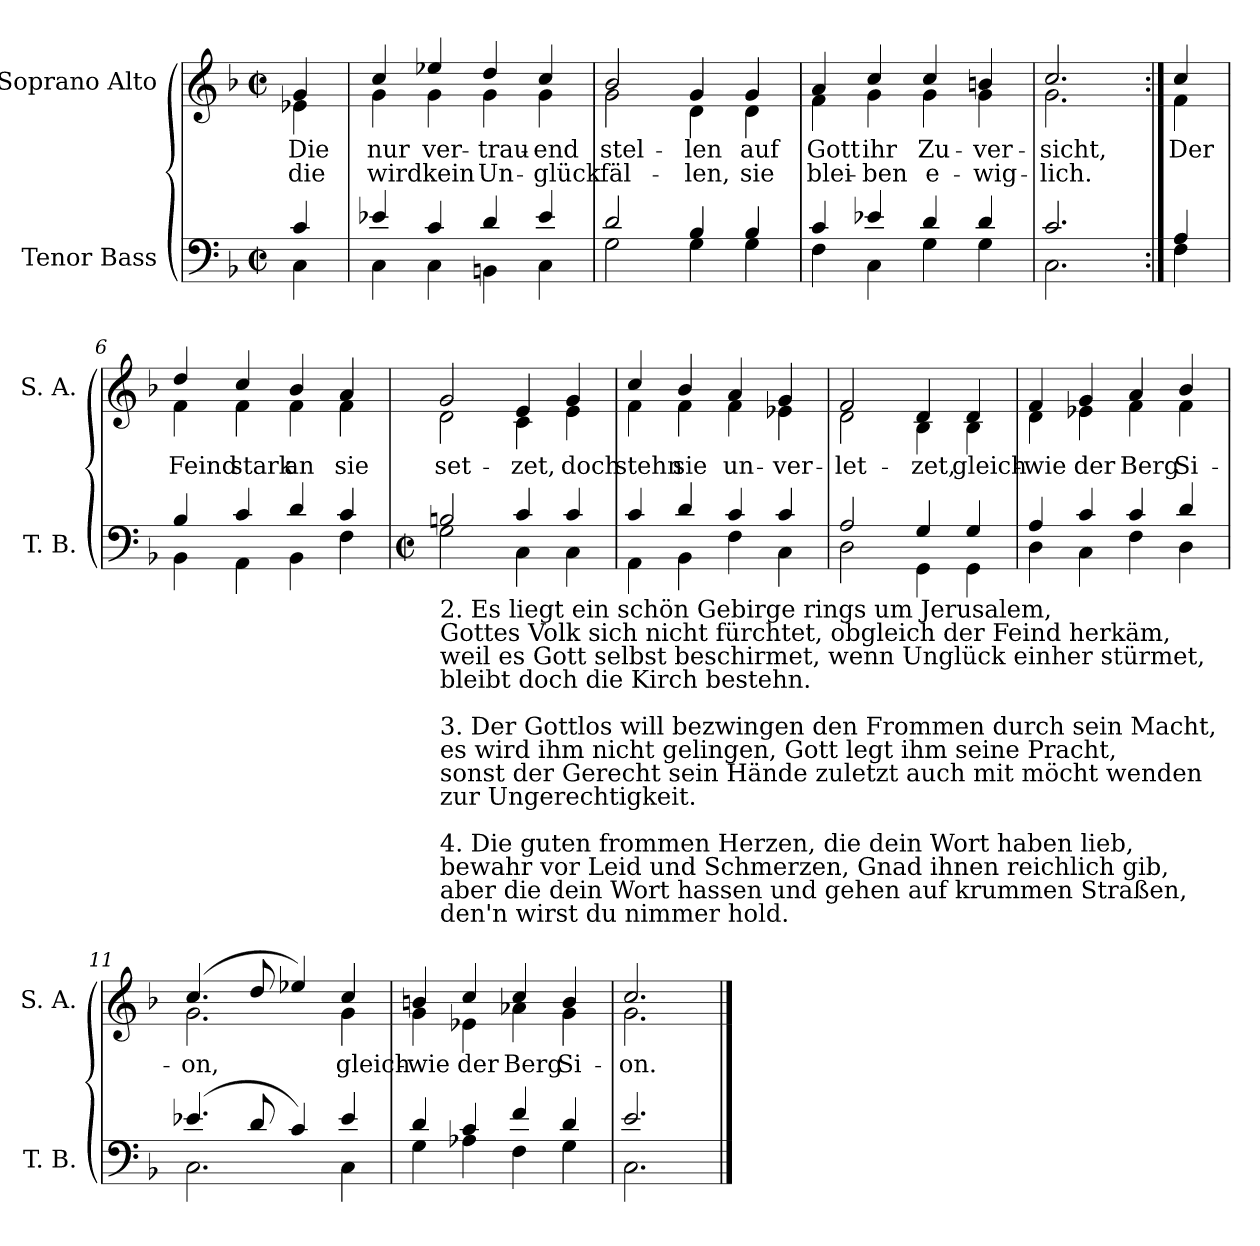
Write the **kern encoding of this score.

**kern	**kern	**text	**text
*part2	*part1	*part1	*part1
*staff2	*staff1	*staff1	*staff1
*I"Tenor Bass	*I"Soprano Alto	*	*
*I'T. B.	*I'S. A.	*	*
*clefF4	*clefG2	*	*
*k[b-]	*k[b-]	*	*
*F:	*F:	*	*
*M2/2	*M2/2	*	*
*met(c|)	*met(c|)	*	*
=	=	=	=
*^	*	*	*
!	!	!LO:TX:a:cj:t=Cornelius Becker\n(1561-1604)	!	!
!	!	!LO:TX:a:cj:t=Psalm 125, SWV 230	!	!
!	!	!LO:TX:a:cj:t=Heinrich Schütz\n(1585-1672)	!	!
!	!	!	!LO:LY:b	!LO:LY:b
*	*	*^	*	*
4c/	4C\	4g/	4e-X\	Die	die
=1	=1	=1	=1	=1	=1
!	!	!	!	!LO:LY:b	!LO:LY:b
4e-X/	4C\	4cc/	4g\	nur	wird
!	!	!	!	!LO:LY:b	!LO:LY:b
4c/	4C\	4ee-X/	4g\	ver-	-kein
!	!	!	!	!LO:LY:b	!LO:LY:b
4d/	4BBn\	4dd/	4g\	trau-	-Un-
!	!	!	!	!LO:LY:b	!LO:LY:b
4e-/	4C\	4cc/	4g\	-end	glück
=2	=2	=2	=2	=2	=2
!	!	!	!	!LO:LY:b	!LO:LY:b
2d/	2G\	2b-/	2g\	stel-	-fäl-
!	!	!	!	!LO:LY:b	!LO:LY:b
4B-/	4G\	4g/	4d\	-len	len,
!	!	!	!	!LO:LY:b	!LO:LY:b
4B-/	4G\	4g/	4d\	auf	sie
=3	=3	=3	=3	=3	=3
!	!	!	!	!LO:LY:b	!LO:LY:b
4c/	4F\	4a/	4f\	Gott	blei-
!	!	!	!	!LO:LY:b	!LO:LY:b
4e-X/	4C\	4cc/	4g\	-ihr	ben
!	!	!	!	!LO:LY:b	!LO:LY:b
4d/	4G\	4cc/	4g\	Zu-	-e-
!	!	!	!	!LO:LY:b	!LO:LY:b
4d/	4G\	4bn/	4g\	-ver-	-wig-
=4	=4	=4	=4	=4	=4
!	!	!	!	!LO:LY:b	!LO:LY:b
2.c/	2.C\	2.cc/	2.g\	-sicht,	lich.
=5:|!	=5:|!	=5:|!	=5:|!	=5:|!	=5:|!
!	!	!	!	!LO:LY:b	!
4A/	4F\	4cc/	4f\	Der	.
=6	=6	=6	=6	=6	=6
!	!	!	!	!LO:LY:b	!
4B-/	4BB-\	4dd/	4f\	Feind	.
!	!	!	!	!LO:LY:b	!
4c/	4AA\	4cc/	4f\	stark	.
!	!	!	!	!LO:LY:b	!
4d/	4BB-\	4b-/	4f\	an	.
!	!	!	!	!LO:LY:b	!
4c/	4F\	4a/	4f\	sie	.
!!LO:LB:g=z	!!
=7	=7	=7	=7	=7	=7
*M2/2	*	*	*	*	*
*met(c|)	*	*	*	*	*
!LO:TX:b:t=2. Es liegt ein schön Gebirge rings um Jerusalem,\nGottes Volk sich nicht fürchtet, obgleich der Feind herkäm,\nweil es Gott selbst beschirmet, wenn Unglück einher stürmet,\nbleibt doch die Kirch bestehn.\n\n3. Der Gottlos will bezwingen den Frommen durch sein Macht,\nes wird ihm nicht gelingen, Gott legt ihm seine Pracht,\nsonst der Gerecht sein Hände zuletzt auch mit möcht wenden\nzur Ungerechtigkeit.\n\n4. Die guten frommen Herzen, die dein Wort haben lieb,\nbewahr vor Leid und Schmerzen, Gnad ihnen reichlich gib,\naber die dein Wort hassen und gehen auf krummen Straßen,\nden'n wirst du nimmer hold.	!	!	!	!	!
!	!	!	!	!LO:LY:b	!
2Bn/	2G\	2g/	2d\	set-	.
!	!	!	!	!LO:LY:b	!
4c/	4C\	4e/	4c\	-zet,	.
!	!	!	!	!LO:LY:b	!
4c/	4C\	4g/	4e\	doch	.
=8	=8	=8	=8	=8	=8
!	!	!	!	!LO:LY:b	!
4c/	4AA\	4cc/	4f\	stehn	.
!	!	!	!	!LO:LY:b	!
4d/	4BB-\	4b-/	4f\	sie	.
!	!	!	!	!LO:LY:b	!
4c/	4F\	4a/	4f\	un-	.
!	!	!	!	!LO:LY:b	!
4c/	4C\	4g/	4e-X\	-ver-	.
=9	=9	=9	=9	=9	=9
!	!	!	!	!LO:LY:b	!
2A/	2D\	2f/	2d\	-let-	.
!	!	!	!	!LO:LY:b	!
4G/	4GG\	4d/	4B-\	-zet,	.
!	!	!	!	!LO:LY:b	!
4G/	4GG\	4d/	4B-\	gleich-	.
=10	=10	=10	=10	=10	=10
!	!	!	!	!LO:LY:b	!
4A/	4D\	4f/	4d\	-wie	.
!	!	!	!	!LO:LY:b	!
4c/	4C\	4g/	4e-X\	der	.
!	!	!	!	!LO:LY:b	!
4c/	4F\	4a/	4f\	Berg	.
!	!	!	!	!LO:LY:b	!
4d/	4D\	4b-/	4f\	Si-	.
=11	=11	=11	=11	=11	=11
!	!	!	!	!LO:LY:b	!
(>4.e-X/	2.C\	(>4.cc/	2.g\	-on,	.
8d/	.	8dd/	.	.	.
4c/)	.	4ee-X/)	.	.	.
!	!	!	!	!LO:LY:b	!
4e-/	4C\	4cc/	4g\	gleich-	.
=12	=12	=12	=12	=12	=12
!	!	!	!	!LO:LY:b	!
4d/	4G\	4bn/	4g\	-wie	.
!	!	!	!	!LO:LY:b	!
4c/	4A-X\	4cc/	4e-X\	der	.
!	!	!	!	!LO:LY:b	!
4f/	4F\	4cc/	4a-X\	Berg	.
!	!	!	!	!LO:LY:b	!
4d/	4G\	4b/	4g\	Si-	.
=13	=13	=13	=13	=13	=13
!	!	!	!	!LO:LY:b	!
2.e/	2.C\	2.cc/	2.g\	-on.	.
*v	*v	*	*	*	*
*	*v	*v	*	*
==	==	==	==
*-	*-	*-	*-
